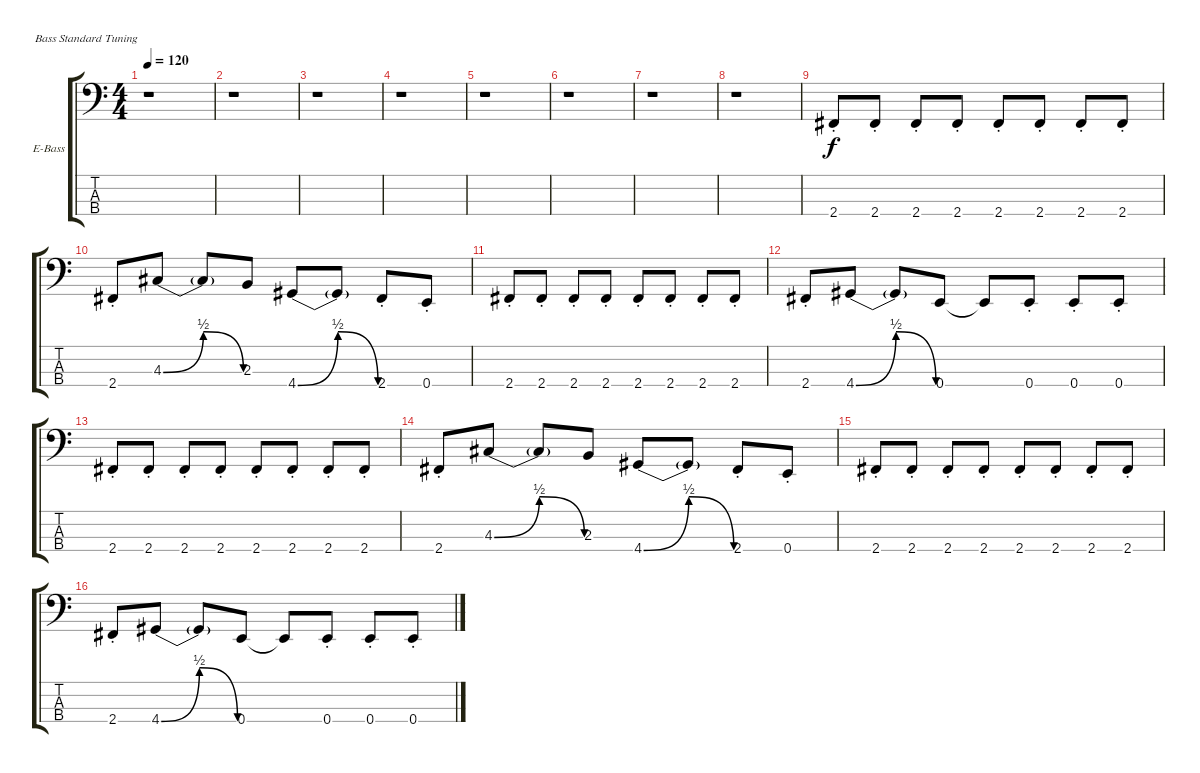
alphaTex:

\defaultSystemsLayout 4
\bracketExtendMode groupsimilarinstruments
\firstSystemTrackNameOrientation horizontal
\otherSystemsTrackNameOrientation horizontal
\track ("Thomas Smuszynski" "E-Bass") {instrument electricbassfinger}
\staff {score tabs}
\tuning (G2 D2 A1 E1)
\ts (4 4)
\tempo 120
\clef f4
\ks c
r.1{dy f instrument electricbassfinger} |
r.1 |
r.1 |
r.1 |
r.1 |
r.1 |
r.1 |
r.1 |
2.4{st}.8 2.4{st}.8 2.4{st}.8 2.4{st}.8 2.4{st}.8 2.4{st}.8 2.4{st}.8 2.4{st}.8 |
2.4{st}.8 4.3{be (bendrelease 0 0 9.6 2 21.599999999999998 2 30 0)}.8 4.3{t}.8 2.3.8 4.4{be (bendrelease 0 0 10.2 2 20.4 2 30 0)}.8 4.4{t}.8 2.4{st}.8 0.4{st}.8 |
2.4{st}.8 2.4{st}.8 2.4{st}.8 2.4{st}.8 2.4{st}.8 2.4{st}.8 2.4{st}.8 2.4{st}.8 |
2.4{st}.8 4.4{be (bendrelease 0 0 10.2 2 20.4 2 30 0)}.8 4.4{t}.8 0.4.8 0.4{t}.8 0.4{st}.8 0.4{st}.8 0.4{st}.8 |
2.4{st}.8 2.4{st}.8 2.4{st}.8 2.4{st}.8 2.4{st}.8 2.4{st}.8 2.4{st}.8 2.4{st}.8 |
2.4{st}.8 4.3{be (bendrelease 0 0 9.6 2 21.599999999999998 2 30 0)}.8 4.3{t}.8 2.3.8 4.4{be (bendrelease 0 0 10.2 2 20.4 2 30 0)}.8 4.4{t}.8 2.4{st}.8 0.4{st}.8 |
2.4{st}.8 2.4{st}.8 2.4{st}.8 2.4{st}.8 2.4{st}.8 2.4{st}.8 2.4{st}.8 2.4{st}.8 |
2.4{st}.8 4.4{be (bendrelease 0 0 10.2 2 20.4 2 30 0)}.8 4.4{t}.8 0.4.8 0.4{t}.8 0.4{st}.8 0.4{st}.8 0.4{st}.8
